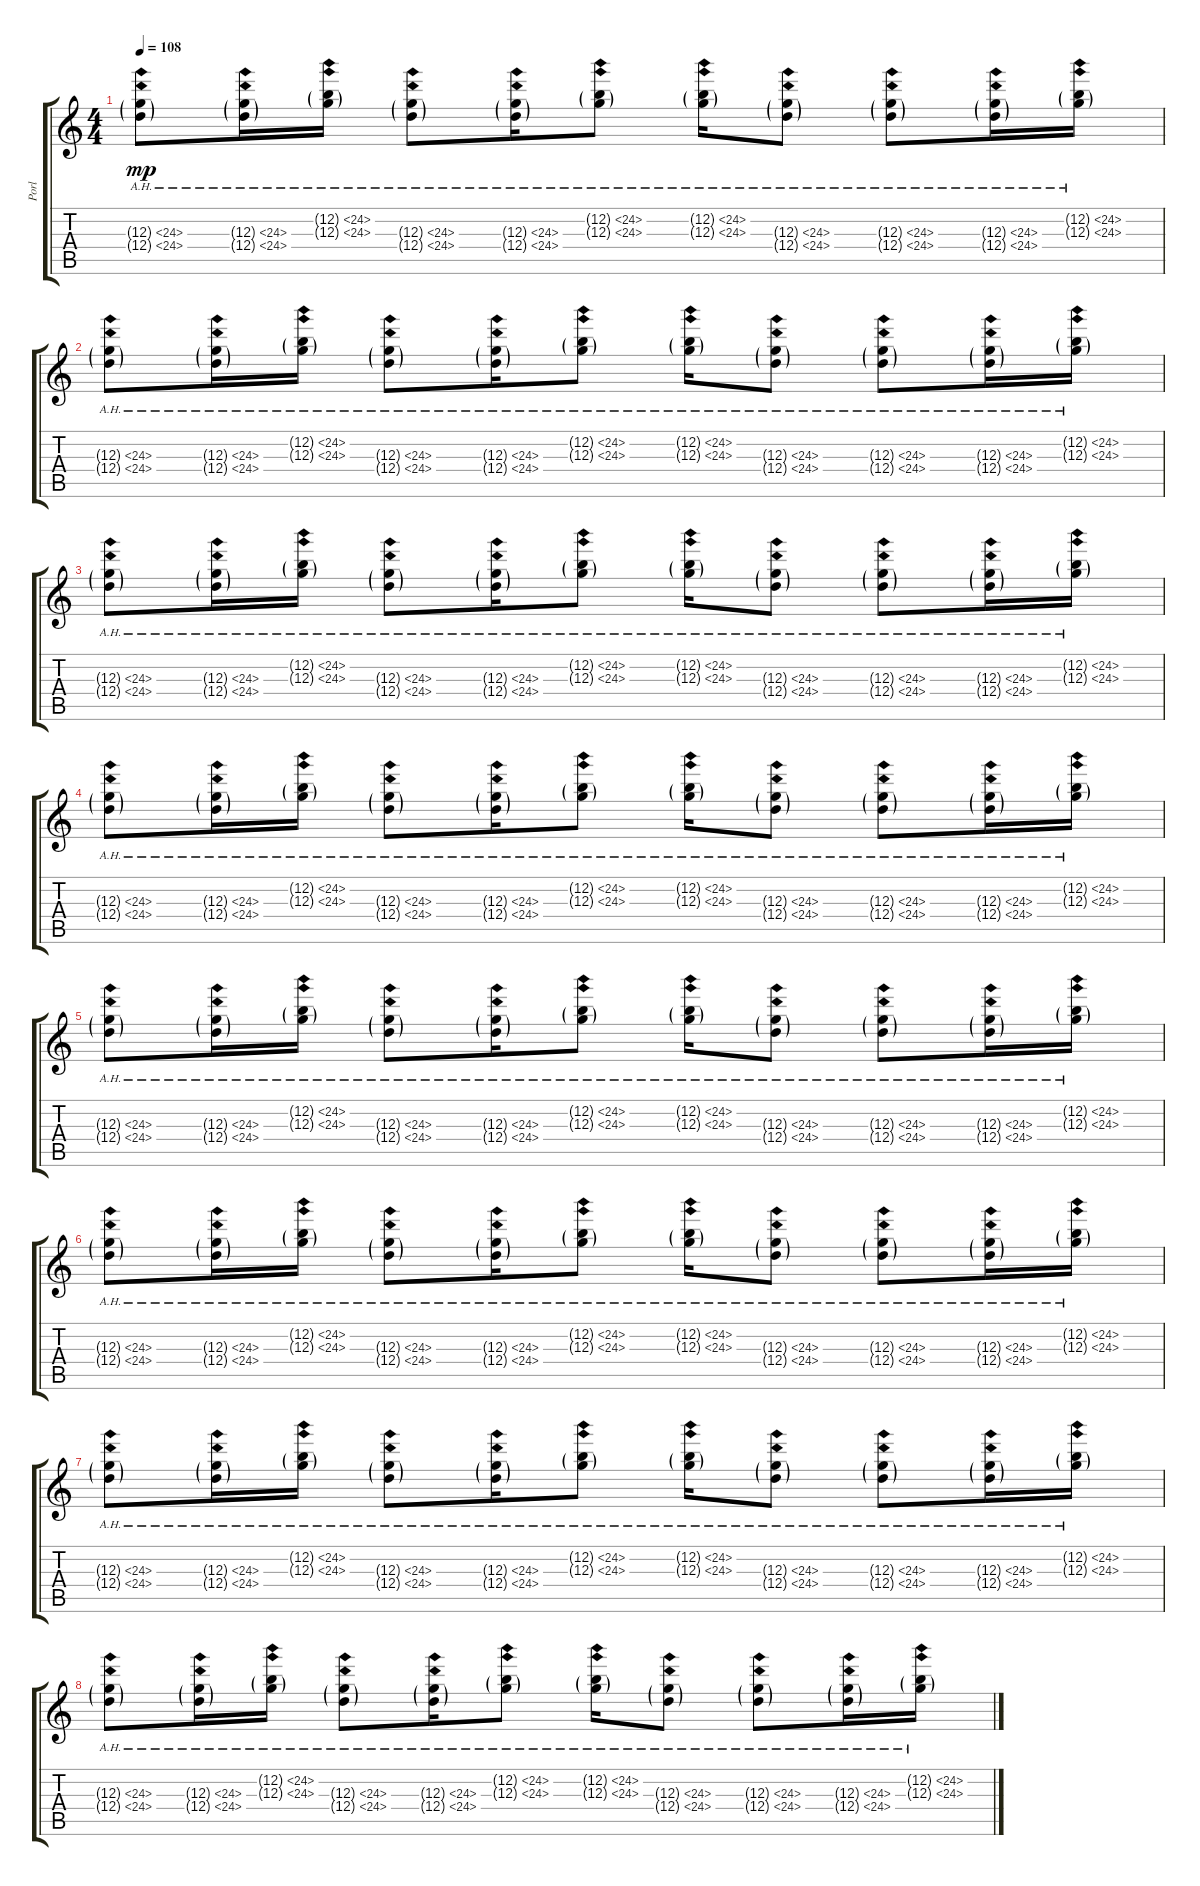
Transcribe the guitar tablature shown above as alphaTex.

\track ("Porl" "Porl") {instrument overdrivenguitar}
\staff {score tabs}
\tuning (E4 B3 G3 D3 A2 E2) {hide}
\ts (4 4)
\tempo 108
\clef g2
\ks c
(12.3{ah 12 g} 12.4{ah 12 g}).8{dy mp} (12.3{ah 12 g} 12.4{ah 12 g}).16 (12.2{ah 12 g} 12.3{ah 12 g}).16 (12.3{ah 12 g} 12.4{ah 12 g}).8 (12.3{ah 12 g} 12.4{ah 12 g}).16 (12.2{ah 12 g} 12.3{ah 12 g}).8 (12.2{ah 12 g} 12.3{ah 12 g}).16 (12.3{ah 12 g} 12.4{ah 12 g}).8 (12.3{ah 12 g} 12.4{ah 12 g}).8 (12.3{ah 12 g} 12.4{ah 12 g}).16 (12.2{ah 12 g} 12.3{ah 12 g}).16 |
(12.3{ah 12 g} 12.4{ah 12 g}).8 (12.3{ah 12 g} 12.4{ah 12 g}).16 (12.2{ah 12 g} 12.3{ah 12 g}).16 (12.3{ah 12 g} 12.4{ah 12 g}).8 (12.3{ah 12 g} 12.4{ah 12 g}).16 (12.2{ah 12 g} 12.3{ah 12 g}).8 (12.2{ah 12 g} 12.3{ah 12 g}).16 (12.3{ah 12 g} 12.4{ah 12 g}).8 (12.3{ah 12 g} 12.4{ah 12 g}).8 (12.3{ah 12 g} 12.4{ah 12 g}).16 (12.2{ah 12 g} 12.3{ah 12 g}).16 |
(12.3{ah 12 g} 12.4{ah 12 g}).8 (12.3{ah 12 g} 12.4{ah 12 g}).16 (12.2{ah 12 g} 12.3{ah 12 g}).16 (12.3{ah 12 g} 12.4{ah 12 g}).8 (12.3{ah 12 g} 12.4{ah 12 g}).16 (12.2{ah 12 g} 12.3{ah 12 g}).8 (12.2{ah 12 g} 12.3{ah 12 g}).16 (12.3{ah 12 g} 12.4{ah 12 g}).8 (12.3{ah 12 g} 12.4{ah 12 g}).8 (12.3{ah 12 g} 12.4{ah 12 g}).16 (12.2{ah 12 g} 12.3{ah 12 g}).16 |
(12.3{ah 12 g} 12.4{ah 12 g}).8 (12.3{ah 12 g} 12.4{ah 12 g}).16 (12.2{ah 12 g} 12.3{ah 12 g}).16 (12.3{ah 12 g} 12.4{ah 12 g}).8 (12.3{ah 12 g} 12.4{ah 12 g}).16 (12.2{ah 12 g} 12.3{ah 12 g}).8 (12.2{ah 12 g} 12.3{ah 12 g}).16 (12.3{ah 12 g} 12.4{ah 12 g}).8 (12.3{ah 12 g} 12.4{ah 12 g}).8 (12.3{ah 12 g} 12.4{ah 12 g}).16 (12.2{ah 12 g} 12.3{ah 12 g}).16 |
(12.3{ah 12 g} 12.4{ah 12 g}).8 (12.3{ah 12 g} 12.4{ah 12 g}).16 (12.2{ah 12 g} 12.3{ah 12 g}).16 (12.3{ah 12 g} 12.4{ah 12 g}).8 (12.3{ah 12 g} 12.4{ah 12 g}).16 (12.2{ah 12 g} 12.3{ah 12 g}).8 (12.2{ah 12 g} 12.3{ah 12 g}).16 (12.3{ah 12 g} 12.4{ah 12 g}).8 (12.3{ah 12 g} 12.4{ah 12 g}).8 (12.3{ah 12 g} 12.4{ah 12 g}).16 (12.2{ah 12 g} 12.3{ah 12 g}).16 |
(12.3{ah 12 g} 12.4{ah 12 g}).8 (12.3{ah 12 g} 12.4{ah 12 g}).16 (12.2{ah 12 g} 12.3{ah 12 g}).16 (12.3{ah 12 g} 12.4{ah 12 g}).8 (12.3{ah 12 g} 12.4{ah 12 g}).16 (12.2{ah 12 g} 12.3{ah 12 g}).8 (12.2{ah 12 g} 12.3{ah 12 g}).16 (12.3{ah 12 g} 12.4{ah 12 g}).8 (12.3{ah 12 g} 12.4{ah 12 g}).8 (12.3{ah 12 g} 12.4{ah 12 g}).16 (12.2{ah 12 g} 12.3{ah 12 g}).16 |
(12.3{ah 12 g} 12.4{ah 12 g}).8 (12.3{ah 12 g} 12.4{ah 12 g}).16 (12.2{ah 12 g} 12.3{ah 12 g}).16 (12.3{ah 12 g} 12.4{ah 12 g}).8 (12.3{ah 12 g} 12.4{ah 12 g}).16 (12.2{ah 12 g} 12.3{ah 12 g}).8 (12.2{ah 12 g} 12.3{ah 12 g}).16 (12.3{ah 12 g} 12.4{ah 12 g}).8 (12.3{ah 12 g} 12.4{ah 12 g}).8 (12.3{ah 12 g} 12.4{ah 12 g}).16 (12.2{ah 12 g} 12.3{ah 12 g}).16 |
(12.3{ah 12 g} 12.4{ah 12 g}).8 (12.3{ah 12 g} 12.4{ah 12 g}).16 (12.2{ah 12 g} 12.3{ah 12 g}).16 (12.3{ah 12 g} 12.4{ah 12 g}).8 (12.3{ah 12 g} 12.4{ah 12 g}).16 (12.2{ah 12 g} 12.3{ah 12 g}).8 (12.2{ah 12 g} 12.3{ah 12 g}).16 (12.3{ah 12 g} 12.4{ah 12 g}).8 (12.3{ah 12 g} 12.4{ah 12 g}).8 (12.3{ah 12 g} 12.4{ah 12 g}).16 (12.2{ah 12 g} 12.3{ah 12 g}).16
